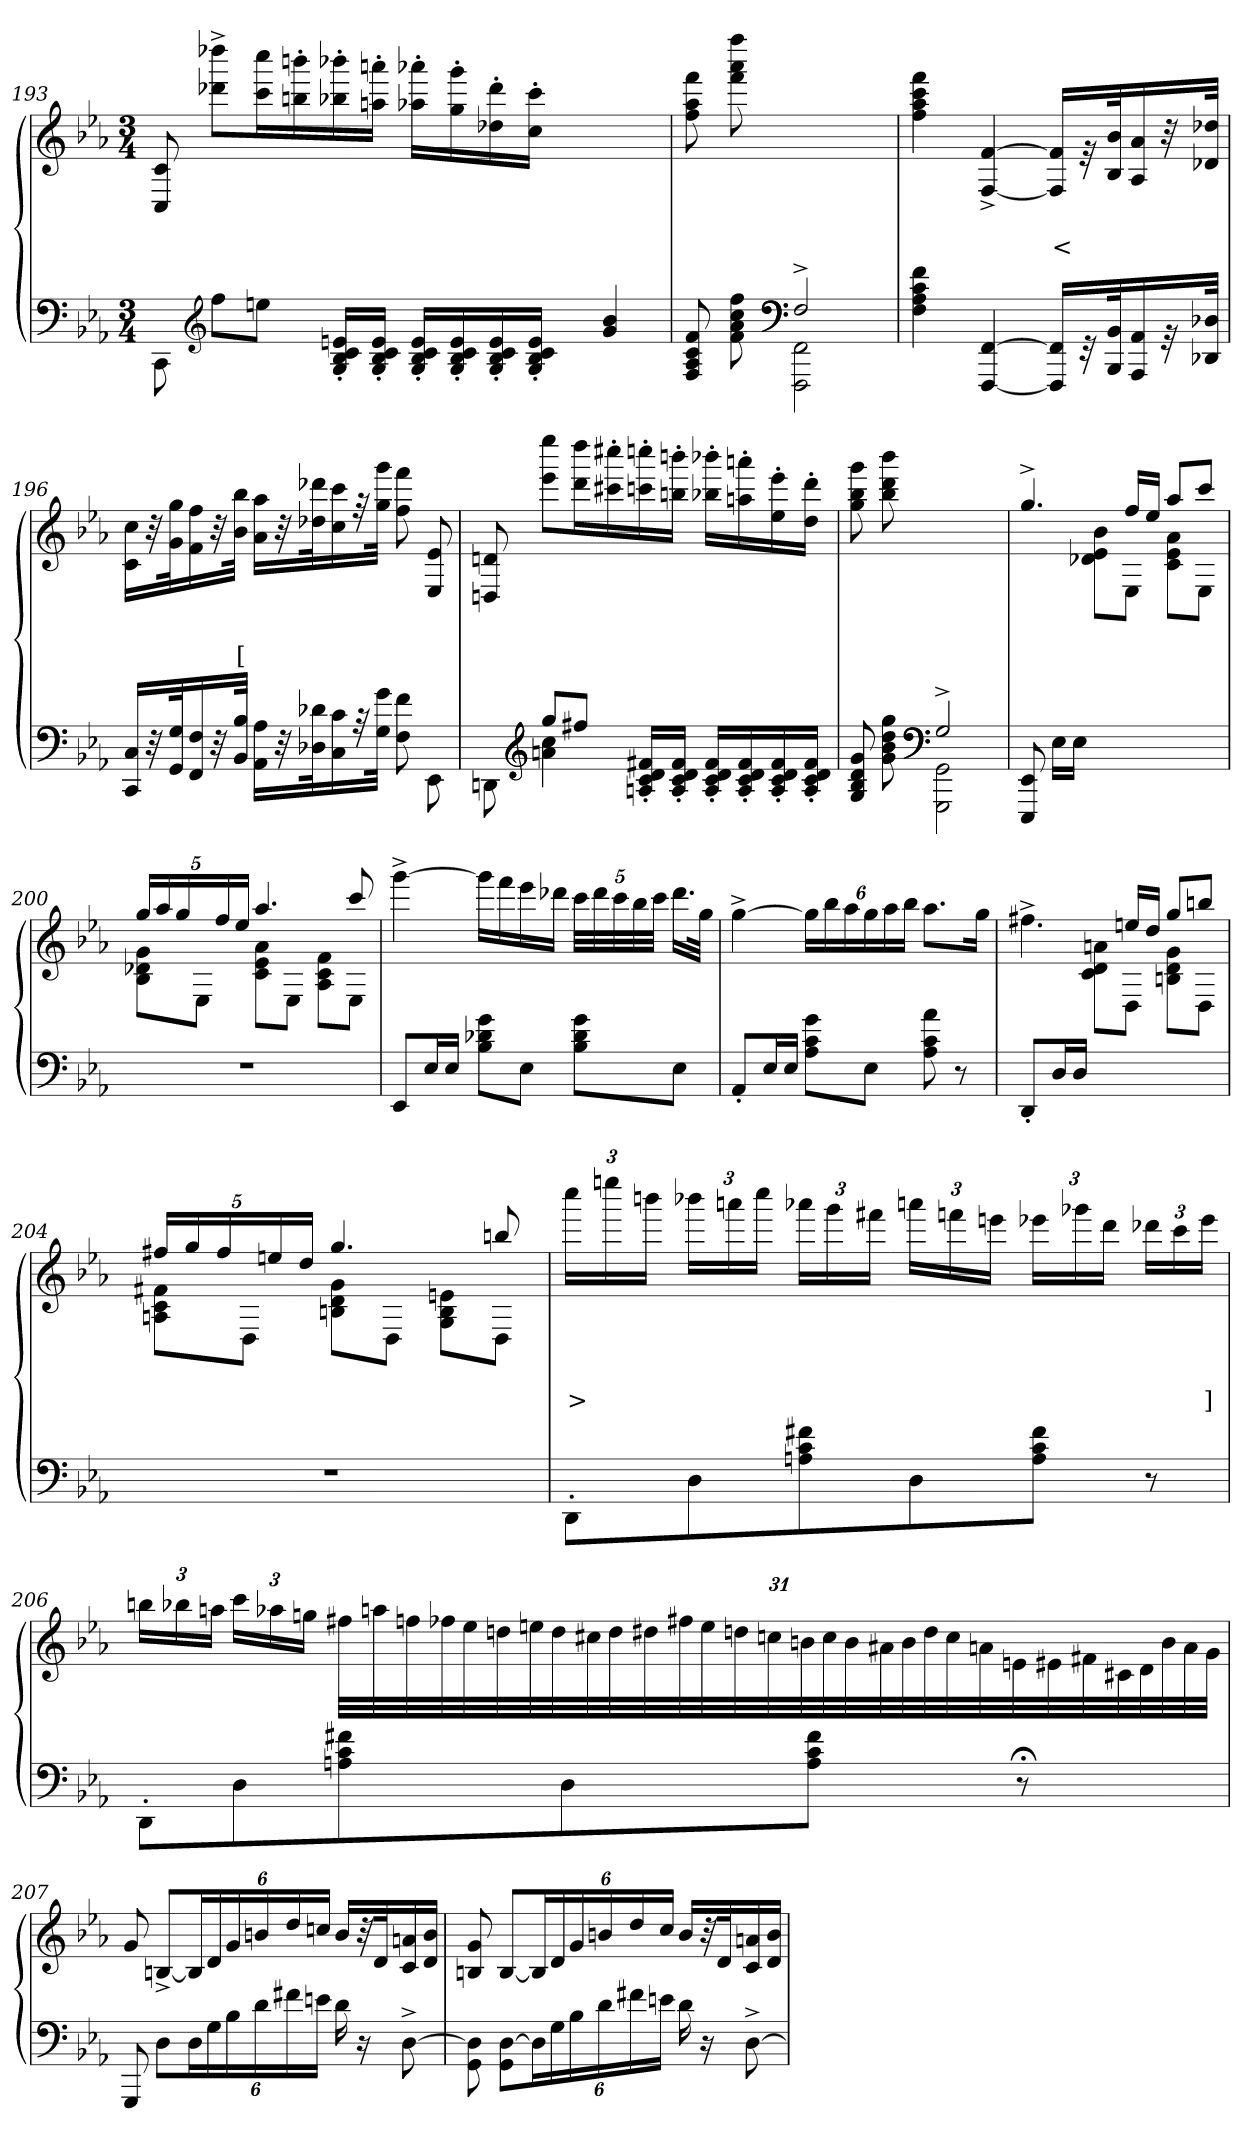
**kern	**kern	**text	**text
*part2	*part1	*part1	*part1
*staff2	*staff1	*staff1	*staff1
*clefF4	*clefG2	*	*
*k[b-e-a-]	*k[b-e-a-]	*	*
*M3/4	*M3/4	*	*
=193	=193	=193	=193
*^	*	*	*
8CC\	2..ryy	8c 8C	.	.
*clefG2	*	*	*	*
8ffL	.	8dddd-X^> 8ddd-X^>L	.	.
8eenJ	.	16cccc 16cccL	.	.
.	.	16bbbn'> 16bbn'>	.	.
16en'> 16c'> 16B-'> 16G'>LL	.	16bbb-X'> 16bb-X'>	.	.
16e'> 16c'> 16B-'> 16G'>JJ	.	16aaan'> 16aan'>JJ	.	.
16e'> 16c'> 16B-'> 16G'>LL	.	16aaa-X'> 16aa-X'>LL	.	.
16e'> 16c'> 16B-'> 16G'>	.	16ggg'> 16gg'>	.	.
16e'> 16c'> 16B-'> 16G'>	.	16ddd-'> 16dd-'>	.	.
16e'> 16c'> 16B-'> 16G'>JJ	.	16ccc'> 16cc'>JJ	.	.
4.ryy	.	4.ryy	.	.
.	4b- 4g	.	.	.
=194	=194	=194	=194	=194
8f 8c 8A- 8F	4ryy	8fff 8aa- 8ff	.	.
8ff 8cc 8a- 8f	.	8ffff 8aaa- 8fff	.	.
*clefF4	*	*	*	*
2F^>	2FF 2FFF	2ryy	.	.
*v	*v	*	*	*
=195	=195	=195	=195
4f 4c 4A- 4F	4fff 4ccc 4aa- 4ff	.	.
[4FF/ [4FFF/	[4f^> [4F^>	.	.
16FF/] 16FFF/]LL	16f] 16F]LL	.	<
32r	32r	.	.
32BB-/ 32BBB-/	32b- 32B-	.	.
16AA-/ 16AAA-/	16a- 16A-	.	.
32r	32r	.	.
32D-X/ 32DD-X/JJk	32dd-X 32d-XJJ	.	.
=196	=196	=196	=196
16C/ 16CC/LL	16cc\ 16c\LL	.	.
32r	32r	.	.
32G 32GG	32gg 32g	.	.
16F 16FF	16ff 16f	.	.
32r	32r	.	.
32B- 32BB-JJk	32bb- 32b-JJk	.	[
16A-\ 16AA-\LL	16aa-\ 16a-\LL	.	.
32r	32r	.	.
32d-X\ 32D-X\	32ddd-X 32dd-X	.	.
16c\ 16C\	16ccc 16cc	.	.
32r	32r	.	.
32g\ 32G\JJk	32ggg 32ggJJk	.	.
8f 8F	8fff 8ff	.	.
8EE-\	8e- 8E-	.	.
=197	=197	=197	=197
*^	*	*	*
8DDn\	8ryy	8dn 8Dn	.	.
*clefG2	*	*	*	*
8ggL	4cc 4an	8eeee- 8eee-L	.	.
8ff#XJ	.	16dddd 16dddL	.	.
.	.	16cccc#X'> 16ccc#X'>	.	.
16f#'> 16d'> 16c'> 16An'>LL	4.ryy	16ccccn'> 16cccn'>	.	.
16f#'> 16d'> 16c'> 16A'>JJ	.	16bbbn'> 16bbn'>JJ	.	.
16f#'> 16d'> 16c'> 16A'>LL	.	16bbb-X'> 16bb-X'>LL	.	.
16f#'> 16d'> 16c'> 16A'>	.	16aaan'> 16aan'>	.	.
16f#'> 16d'> 16c'> 16A'>	.	16eee-'> 16ee-'>	.	.
16f#'> 16d'> 16c'> 16A'>JJ	.	16ddd'> 16dd'>JJ	.	.
=198	=198	=198	=198	=198
8g 8d 8B- 8G	4ryy	8ggg 8bb- 8gg	.	.
8gg\ 8dd\ 8b-\ 8g\	.	8bb- 8ddd 8bbb-	.	.
*clefF4	*	*	*	*
2G^>	2GG 2GGG	2ryy	.	.
*v	*v	*	*	*
=199	=199	=199	=199
*	*^	*	*
8EE- 8EEE-	4.gg^>	4ryy	.	.
16E-LL	.	.	.	.
16E-JJ	.	.	.	.
2ryy	.	8d-X 8e- 8b-L	.	.
.	16ff/LL	8E-\J	.	.
.	16ee-JJ	.	.	.
.	8aa-/L	8c 8e- 8a-L	.	.
.	8cccJ	8E-\J	.	.
=200	=200	=200	=200	=200
2.r	20ggLL	8B-\ 8d-X\ 8g\L	.	.
.	20aa-	.	.	.
.	20gg	.	.	.
.	.	8E-\J	.	.
.	20ff	.	.	.
.	20ee-JJ	.	.	.
.	4.aa-	8c\ 8e-\ 8a-\L	.	.
.	.	8E-\J	.	.
.	.	8A-\ 8c\ 8f\L	.	.
.	8ccc	8E-\J	.	.
*	*v	*v	*	*
=201	=201	=201	=201
8EE-L	[4ggg^>	.	.
16E-L	.	.	.
16E-JJ	.	.	.
8g 8d-X 8B-L	16gggLL]	.	.
.	16fff	.	.
8E-J	16eee-	.	.
.	16ddd-XJJ	.	.
8g 8d- 8B-L	40cccLLL	.	.
.	40ddd-	.	.
.	40ccc	.	.
.	40bb-	.	.
.	40cccJJJ	.	.
8E-J	16.ddd-LL	.	.
.	32ggJJk	.	.
=202	=202	=202	=202
8AA-'>L	[4gg^>	.	.
16E-L	.	.	.
16E-JJ	.	.	.
8g 8c 8A-L	24ggLL]	.	.
.	24bb-	.	.
.	24aa-	.	.
8E-J	24gg	.	.
.	24aa-	.	.
.	24bb-JJ	.	.
8a- 8c 8A-	8.aa-L	.	.
8r	.	.	.
.	16ggJk	.	.
=203	=203	=203	=203
*	*^	*	*
8DD'>L	4.ff#X^>\	4ryy	.	.
16DL	.	.	.	.
16DJJ	.	.	.	.
2ryy	.	8c\ 8d\ 8an\L	.	.
.	16eenLL	8D\J	.	.
.	16ddJJ	.	.	.
.	8ggL	8Bn 8d 8gL	.	.
.	8bbnJ	8D\J	.	.
=204	=204	=204	=204	=204
2.r	20ff#XLL	8An\ 8c\ 8f#\L	.	.
.	20gg	.	.	.
.	20ff#	.	.	.
.	.	8D\J	.	.
.	20een	.	.	.
.	20ddJJ	.	.	.
.	4.gg	8Bn 8d 8gL	.	.
.	.	8D\J	.	.
.	.	8G 8B 8enL	.	.
.	8bbn	8D\J	.	.
*	*v	*v	*	*
=205	=205	=205	=205
8DD'>L	24ccccLL	.	>
.	24eeeen	.	.
.	24bbbnJJ	.	.
8D	24bbb-XLL	.	.
.	24aaan	.	.
.	24ccccJJ	.	.
8f#X 8c 8An	24aaa-XLL	.	.
.	24ggg	.	.
.	24fff#XJJ	.	.
8D	24aaanLL	.	.
.	24fffn	.	.
.	24eeenJJ	.	.
8f# 8c 8AJ	24eee-XLL	.	.
.	24ggg-X	.	.
.	24dddJJ	.	.
8r	24ddd-XLL	.	.
.	24ccc	.	.
.	24eee-JJ	.	]
=206	=206	=206	=206
8DD'>L	24bbnLL	.	.
.	24bb-X	.	.
.	24aanJJ	.	.
8D	24cccLL	.	.
.	24aa-X	.	.
.	24ggnJJ	.	.
8f#X 8c 8An	62ff#X\LLL	.	.
.	62aan	.	.
.	62ffn	.	.
.	62ff-X	.	.
.	62ee-	.	.
.	62ddn	.	.
.	62een	.	.
.	62dd	.	.
8D	.	.	.
.	62cc#X	.	.
.	62dd	.	.
.	62dd#X	.	.
.	62ff#X	.	.
.	62ee	.	.
.	62ddn	.	.
.	62ccn	.	.
.	62bn	.	.
8f# 8c 8AJ	.	.	.
.	62cc	.	.
.	62b	.	.
.	62a#X	.	.
.	62b	.	.
.	62dd	.	.
.	62cc	.	.
.	62an	.	.
.	62en	.	.
8r;<	.	.	.
.	62e#X	.	.
.	62f#	.	.
.	62c#X	.	.
.	62d	.	.
.	62b	.	.
.	62a	.	.
.	62gJJJ	.	.
=207	=207	=207	=207
8GGG	8g	.	.
8DL	[8Bn^>L	.	.
24DL	24BL]	.	.
24G	24d	.	.
24B-	24g	.	.
24d	24bn	.	.
24f#X	24dd	.	.
24enJJ	24ccnJJ	.	.
16d	16bLL	.	.
16r	32r	.	.
.	32d	.	.
[8D^>	16an 16c	.	.
.	16b 16dJJ	.	.
=208	=208	=208	=208
8D\] 8GG\	8g 8Bn	.	.
[8D 8GGL	[8BL	.	.
24DL]	24BL]	.	.
24G	24d	.	.
24B-	24g	.	.
24d	24bn	.	.
24f#X	24dd	.	.
24enJJ	24ccJJ	.	.
16d	16bLL	.	.
16r	32r	.	.
.	32d	.	.
[8D^>	16an 16c	.	.
.	16b 16dJJ	.	.
=	=	=	=
*-	*-	*-	*-
